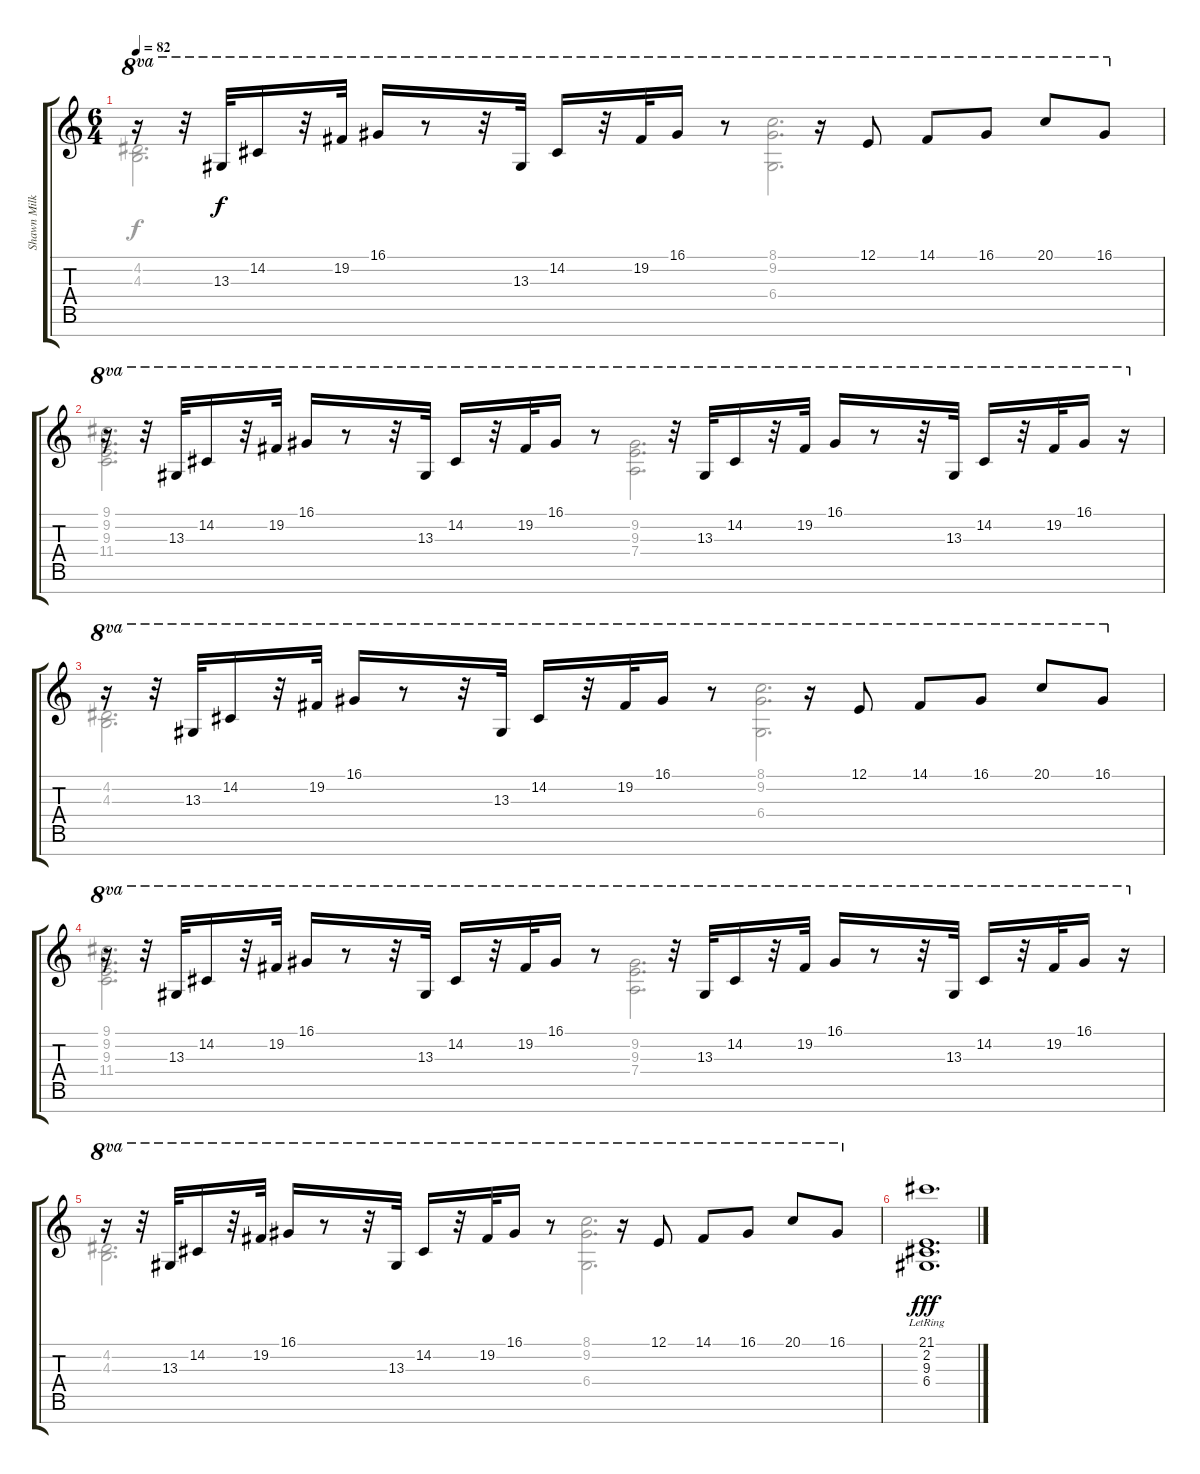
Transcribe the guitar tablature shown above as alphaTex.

\track ("Shawn Milke [Piano II]" "Shawn Milk") {instrument acousticgrandpiano}
\staff {score tabs}
\tuning (E4 B3 G3 D3 A2 E2 B1) {hide}
\voice
\ts (6 4)
\tempo 82
\clef g2
\ks c
r.16{ot 8va dy f} r.32{ot 8va} 13.3.32{ot 8va} 14.2.16{ot 8va} r.32{ot 8va} 19.2.32{ot 8va} 16.1.16{ot 8va} r.8{ot 8va} r.32{ot 8va} 13.3.32{ot 8va} 14.2.16{ot 8va} r.32{ot 8va} 19.2.32{ot 8va} 16.1.16{ot 8va} r.8{ot 8va} r.16{ot 8va} 12.1.8{ot 8va} 14.1.8{ot 8va} 16.1.8{ot 8va} 20.1.8{ot 8va} 16.1.8{ot 8va} |
r.16{ot 8va} r.32{ot 8va} 13.3.32{ot 8va} 14.2.16{ot 8va} r.32{ot 8va} 19.2.32{ot 8va} 16.1.16{ot 8va} r.8{ot 8va} r.32{ot 8va} 13.3.32{ot 8va} 14.2.16{ot 8va} r.32{ot 8va} 19.2.32{ot 8va} 16.1.16{ot 8va} r.8{ot 8va} r.32{ot 8va} 13.3.32{ot 8va} 14.2.16{ot 8va} r.32{ot 8va} 19.2.32{ot 8va} 16.1.16{ot 8va} r.8{ot 8va} r.32{ot 8va} 13.3.32{ot 8va} 14.2.16{ot 8va} r.32{ot 8va} 19.2.32{ot 8va} 16.1.16{ot 8va} r.16{ot 8va} |
r.16{ot 8va} r.32{ot 8va} 13.3.32{ot 8va} 14.2.16{ot 8va} r.32{ot 8va} 19.2.32{ot 8va} 16.1.16{ot 8va} r.8{ot 8va} r.32{ot 8va} 13.3.32{ot 8va} 14.2.16{ot 8va} r.32{ot 8va} 19.2.32{ot 8va} 16.1.16{ot 8va} r.8{ot 8va} r.16{ot 8va} 12.1.8{ot 8va} 14.1.8{ot 8va} 16.1.8{ot 8va} 20.1.8{ot 8va} 16.1.8{ot 8va} |
r.16{ot 8va} r.32{ot 8va} 13.3.32{ot 8va} 14.2.16{ot 8va} r.32{ot 8va} 19.2.32{ot 8va} 16.1.16{ot 8va} r.8{ot 8va} r.32{ot 8va} 13.3.32{ot 8va} 14.2.16{ot 8va} r.32{ot 8va} 19.2.32{ot 8va} 16.1.16{ot 8va} r.8{ot 8va} r.32{ot 8va} 13.3.32{ot 8va} 14.2.16{ot 8va} r.32{ot 8va} 19.2.32{ot 8va} 16.1.16{ot 8va} r.8{ot 8va} r.32{ot 8va} 13.3.32{ot 8va} 14.2.16{ot 8va} r.32{ot 8va} 19.2.32{ot 8va} 16.1.16{ot 8va} r.16{ot 8va} |
r.16{ot 8va} r.32{ot 8va} 13.3.32{ot 8va} 14.2.16{ot 8va} r.32{ot 8va} 19.2.32{ot 8va} 16.1.16{ot 8va} r.8{ot 8va} r.32{ot 8va} 13.3.32{ot 8va} 14.2.16{ot 8va} r.32{ot 8va} 19.2.32{ot 8va} 16.1.16{ot 8va} r.8{ot 8va} r.16{ot 8va} 12.1.8{ot 8va} 14.1.8{ot 8va} 16.1.8{ot 8va} 20.1.8{ot 8va} 16.1.8{ot 8va} |
(21.1 2.2{lr} 9.3 6.4).1{d dy fff}
\voice
\clef g2
\ottava regular
\simile none
\ks c
(4.2 4.3).2{d dy f} (8.1 9.2 6.4).2{d} |
(9.1 9.2 9.3 11.4).2{d} (9.2 9.3 7.4).2{d} |
(4.2 4.3).2{d} (8.1 9.2 6.4).2{d} |
(9.1 9.2 9.3 11.4).2{d} (9.2 9.3 7.4).2{d} |
(4.2 4.3).2{d} (8.1 9.2 6.4).2{d} |
